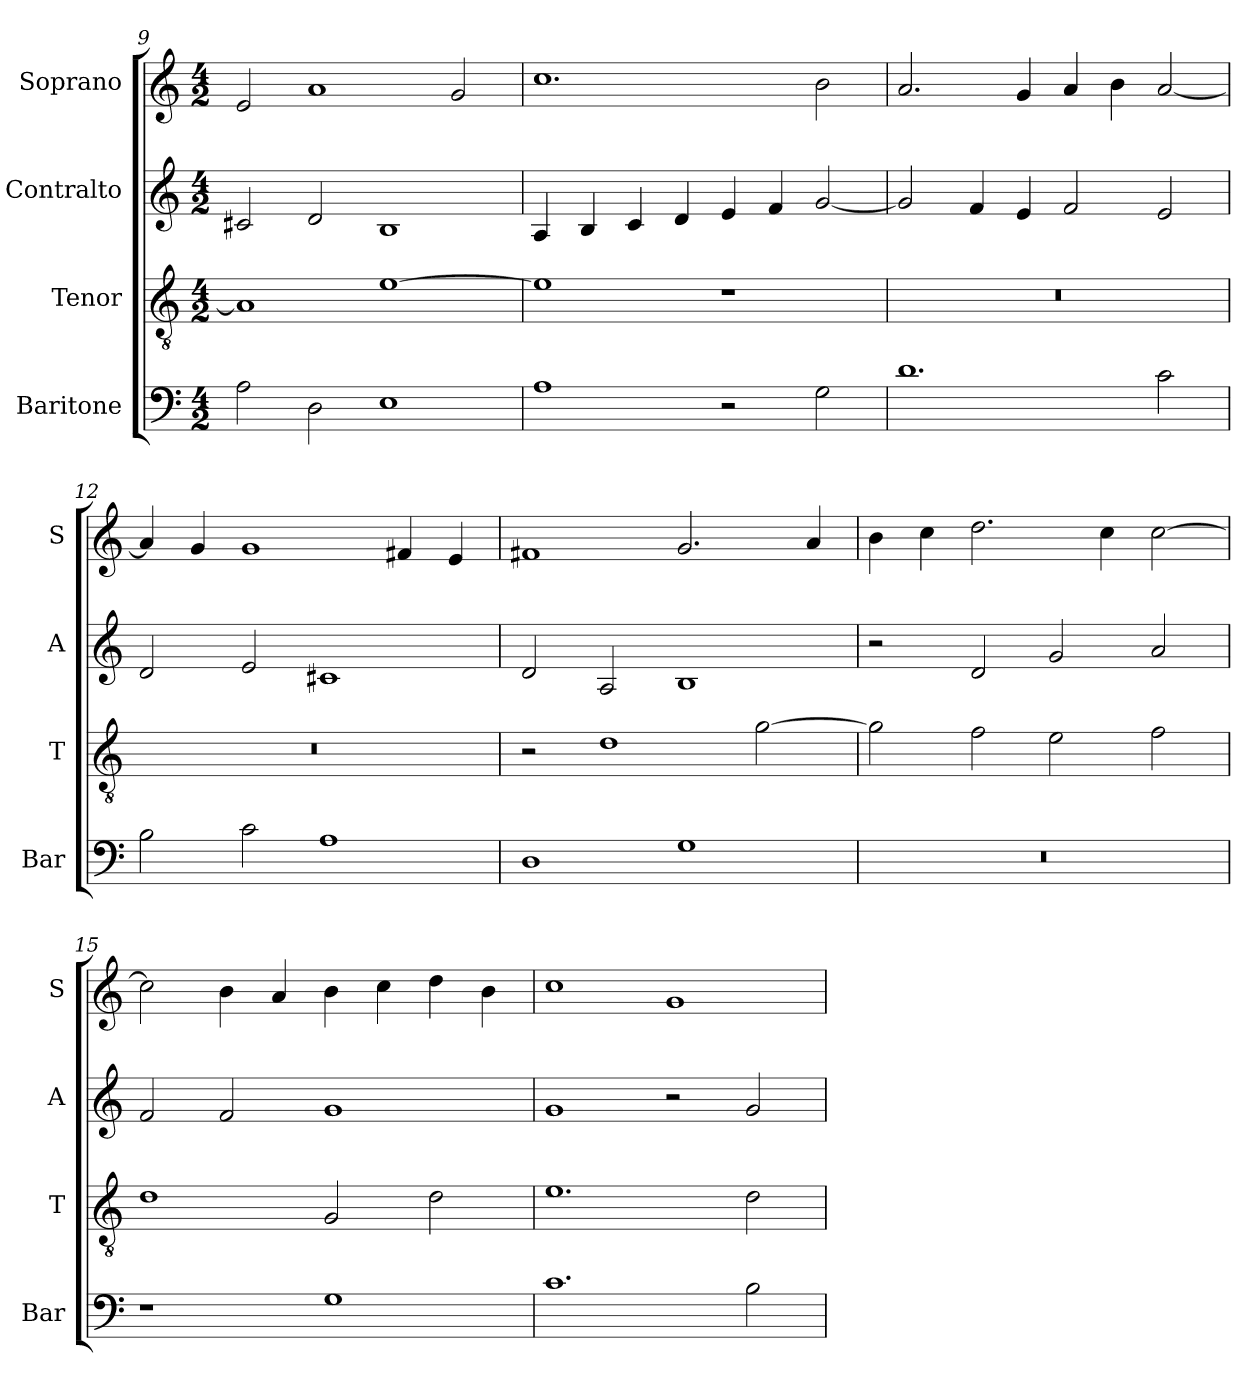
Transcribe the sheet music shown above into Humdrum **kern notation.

**kern	**kern	**kern	**kern
*part4	*part3	*part2	*part1
*staff4	*staff3	*staff2	*staff1
*I"Baritone	*I"Tenor	*I"Contralto	*I"Soprano
*I'Bar	*I'T	*I'A	*I'S
*clefF4	*clefGv2	*clefG2	*clefG2
*k[]	*k[]	*k[]	*k[]
*A:aeo	*A:aeo	*A:aeo	*A:aeo
*M4/2	*M4/2	*M4/2	*M4/2
=9	=9	=9	=9
2A	1A]	2c#X	2e
2D	.	2d	1a
1E	[1e	1B	.
.	.	.	2g
=10	=10	=10	=10
1A	1e]	4A	1.cc
.	.	4B	.
.	.	4c	.
.	.	4d	.
2r	1r	4e	.
.	.	4f	.
2G	.	[2g	2b
=11	=11	=11	=11
1.d	0r	2g]	2.a
.	.	4f	.
.	.	4e	4g
.	.	2f	4a
.	.	.	4b
2c	.	2e	[2a
=12	=12	=12	=12
2B	0r	2d	4a]
.	.	.	4g
2c	.	2e	1g
1A	.	1c#X	.
.	.	.	4f#X
.	.	.	4e
=13	=13	=13	=13
1D	2r	2d	1f#X
.	1d	2A	.
1G	.	1B	2.g
.	[2g	.	.
.	.	.	4a
=14	=14	=14	=14
0r	2g]	2r	4b
.	.	.	4cc
.	2f	2d	2.dd
.	2e	2g	.
.	.	.	4cc
.	2f	2a	[2cc
=15	=15	=15	=15
1r	1d	2f	2cc]
.	.	2f	4b
.	.	.	4a
1G	2G	1g	4b
.	.	.	4cc
.	2d	.	4dd
.	.	.	4b
=16	=16	=16	=16
1.c	1.e	1g	1cc
.	.	2r	1g
2B	2d	2g	.
=	=	=	=
*-	*-	*-	*-
